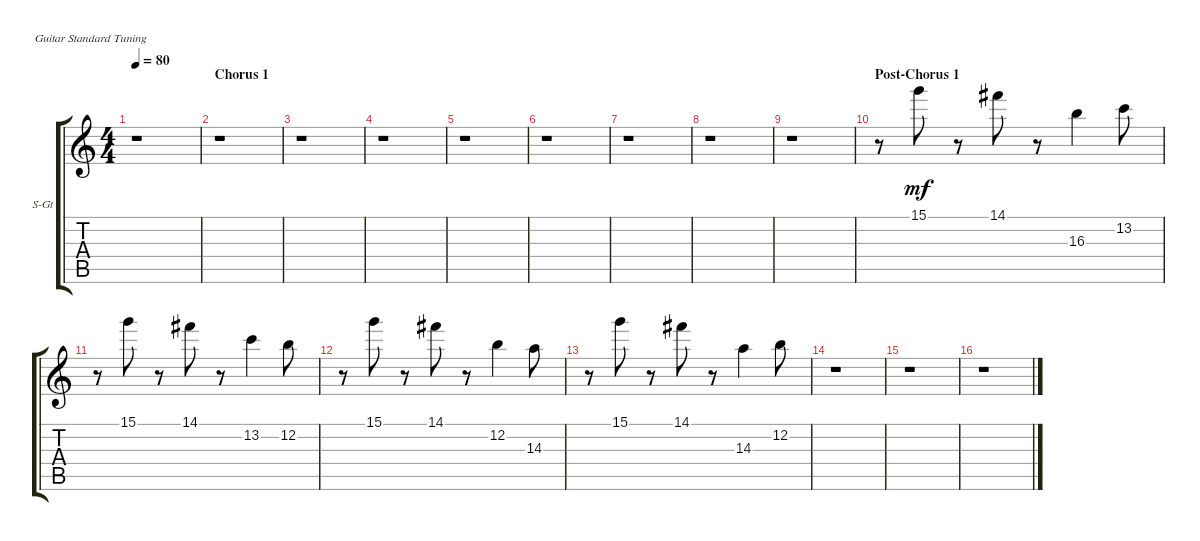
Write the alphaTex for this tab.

\bracketExtendMode groupsimilarinstruments
\firstSystemTrackNameOrientation horizontal
\otherSystemsTrackNameOrientation horizontal
\track ("Synthe (Back Voice)" "S-Gt") {instrument choiraahs}
\staff {score tabs}
\tuning (E4 B3 G3 D3 A2 E2)
\displaytranspose 12
\ts (4 4)
\tempo 80
\clef g2
\ks c
r.1{dy mf} |
\section ("" "Chorus 1")
r.1 |
r.1 |
r.1 |
r.1 |
r.1 |
r.1 |
r.1 |
r.1 |
\section ("" "Post-Chorus 1")
r.8 15.1.8 r.8 14.1.8 r.8 16.3.4 13.2.8 |
r.8 15.1.8 r.8 14.1.8 r.8 13.2.4 12.2.8 |
r.8 15.1.8 r.8 14.1.8 r.8 12.2.4 14.3.8 |
r.8 15.1.8 r.8 14.1.8 r.8 14.3.4 12.2.8 |
r.1 |
r.1 |
r.1
